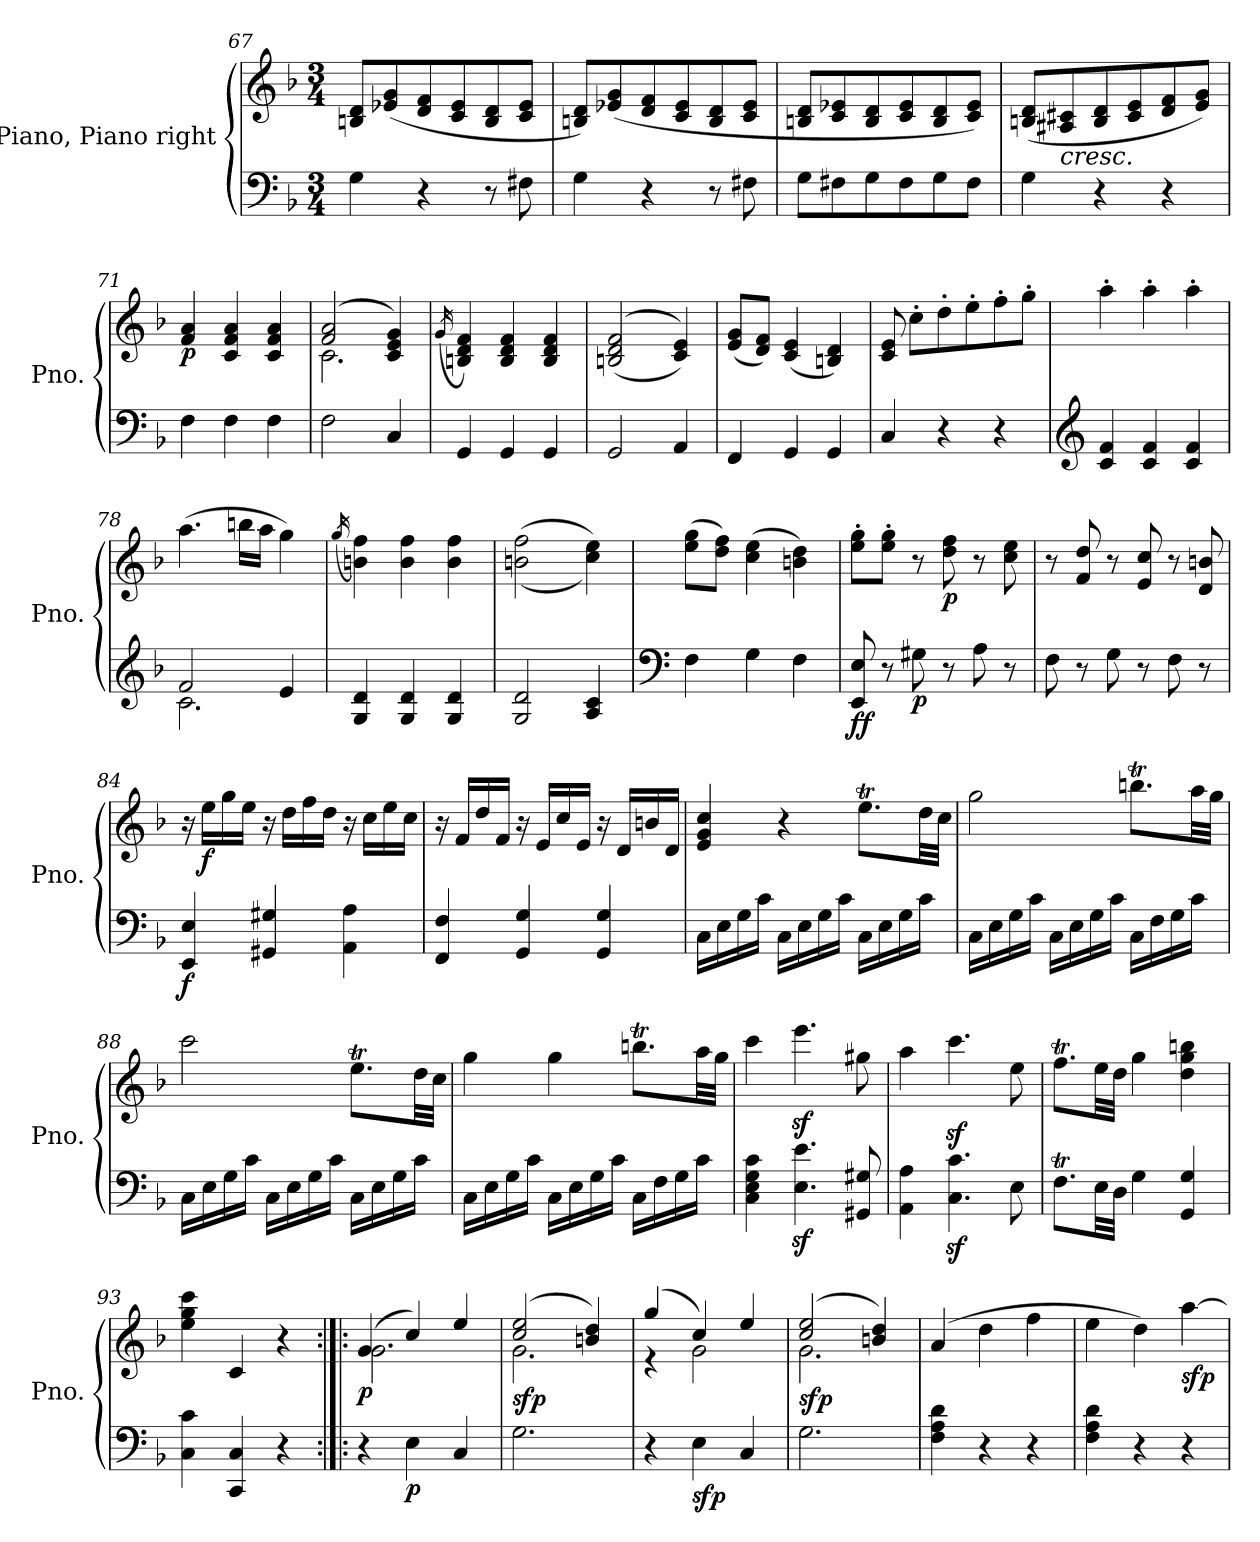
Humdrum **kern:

**kern	**kern	**dynam
*part1	*part1	*part1
*staff2	*staff1	*staff1/2
*I"Piano, Piano right	*	*
*I'Pno.	*	*
*clefF4	*clefG2	*
*k[b-]	*k[b-]	*
*M3/4	*M3/4	*
=67	=67	=67
4G\	8Bn/ 8d/L	.
.	(<8e-X/ 8g/	.
4r	8d/ 8f/	.
.	8c/ 8e-/	.
8r	8B/ 8d/	.
8F#X\	8c/ 8e-/J	.
=68	=68	=68
4G\	8Bn/ 8d/L)	.
.	(<8e-X/ 8g/	.
4r	8d/ 8f/	.
.	8c/ 8e-/	.
8r	8B/ 8d/	.
8F#X\	8c/ 8e-/J	.
=69	=69	=69
8G\L	8Bn/ 8d/L	.
8F#X\	8c/ 8e-X/	.
8G\	8B/ 8d/	.
8F#\	8c/ 8e-/	.
8G\	8B/ 8d/	.
8F#\J	8c/ 8e-/J)	.
=70	=70	=70
4G\	(<8Bn/ 8d/L	.
!	!LO:TX:b:i:t=cresc.	!
.	8A#X/ 8c#X/	.
4r	8B/ 8d/	.
.	8c#/ 8e/	.
4r	8d/ 8f/	.
.	8e/ 8g/J)	.
=71	=71	=71
!	!	!LO:DY:b
4F\	4f/ 4a/	p
4F\	4c/ 4f/ 4a/	.
4F\	4c/ 4f/ 4a/	.
=72	=72	=72
*	*^	*
2F\	(>2f/ 2a/	2.c\	.
4C/	4c/ 4e/ 4g/)	.	.
*	*v	*v	*
=73	=73	=73
.	(>16qg/	.
4GG/	4Bn/ 4d/ 4f/)	.
4GG/	4B/ 4d/ 4f/	.
4GG/	4B/ 4d/ 4f/	.
=74	=74	=74
2GG/	(>(<2Bn/ 2d/ 2f/	.
4AA/	4c/ 4e/))	.
=75	=75	=75
4FF/	(<8e/ 8g/L	.
.	8d/ 8f/J)	.
4GG/	(<4c/ 4e/	.
4GG/	4Bn/ 4d/)	.
=76	=76	=76
4C/	8c/ 8e/	.
.	8cc'\L	.
4r	8dd'\	.
.	8ee'\	.
4r	8ff'\	.
.	8gg'\J	.
=77	=77	=77
*clefG2	*	*
4c/ 4f/	4aa'\	.
4c/ 4f/	4aa'\	.
4c/ 4f/	4aa'\	.
=78	=78	=78
*^	*	*
2f/	2.c\	(>4.aa\	.
.	.	16bbn\LL	.
.	.	16aa\JJ	.
4e/	.	4gg\)	.
*v	*v	*	*
=79	=79	=79
.	(>16qgg/	.
4G/ 4d/	4bn\ 4ff\)	.
4G/ 4d/	4b\ 4ff\	.
4G/ 4d/	4b\ 4ff\	.
=80	=80	=80
2G/ 2d/	(<(>2bn\ 2ff\	.
4A/ 4c/	4cc\ 4ee\))	.
=81	=81	=81
*clefF4	*	*
4F\	(>8ee\ 8gg\L	.
.	8dd\ 8ff\J)	.
4G\	(>4cc\ 4ee\	.
4F\	4bn\ 4dd\)	.
=82	=82	=82
!	!	!LO:DY:b=2
!	!	!LO:DY:n=1:b
8EE/ 8E/	8ee\' 8gg\'L	f f
8r	8ee\' 8gg\'J	.
!	!	!LO:DY:n=2:b=2
8G#X\	8r	p
!	!	!LO:DY:n=3:b
8r	8dd\ 8ff\	p
8A\	8r	.
8r	8cc\ 8ee\	.
=83	=83	=83
8F\	8r	.
8r	8f/ 8dd/	.
8G\	8r	.
8r	8e/ 8cc/	.
8F\	8r	.
8r	8d/ 8bn/	.
=84	=84	=84
!	!	!LO:DY:b=2
4EE/ 4E/	16r	f
!	!	!LO:DY:b
.	16ee\LL	f
.	16gg\	.
.	16ee\JJ	.
4GG#X/ 4G#X/	16r	.
.	16dd\LL	.
.	16ff\	.
.	16dd\JJ	.
4AA\ 4A\	16r	.
.	16cc\LL	.
.	16ee\	.
.	16cc\JJ	.
=85	=85	=85
4FF/ 4F/	16r	.
.	16f/LL	.
.	16dd/	.
.	16f/JJ	.
4GG/ 4G/	16r	.
.	16e/LL	.
.	16cc/	.
.	16e/JJ	.
4GG/ 4G/	16r	.
.	16d/LL	.
.	16bn/	.
.	16d/JJ	.
=86	=86	=86
16C\LL	4e/ 4g/ 4cc/	.
16E\	.	.
16G\	.	.
16c\JJ	.	.
16C\LL	4r	.
16E\	.	.
16G\	.	.
16c\JJ	.	.
16C\LL	8.eet\L	.
16E\	.	.
16G\	.	.
16c\JJ	32dd\LL	.
.	32cc\JJJ	.
=87	=87	=87
16C\LL	2gg\	.
16E\	.	.
16G\	.	.
16c\JJ	.	.
16C\LL	.	.
16E\	.	.
16G\	.	.
16c\JJ	.	.
16C\LL	8.bbnt\L	.
16F\	.	.
16G\	.	.
16c\JJ	32aa\LL	.
.	32gg\JJJ	.
=88	=88	=88
16C\LL	2ccc\	.
16E\	.	.
16G\	.	.
16c\JJ	.	.
16C\LL	.	.
16E\	.	.
16G\	.	.
16c\JJ	.	.
16C\LL	8.eet\L	.
16E\	.	.
16G\	.	.
16c\JJ	32dd\LL	.
.	32cc\JJJ	.
=89	=89	=89
16C\LL	4gg\	.
16E\	.	.
16G\	.	.
16c\JJ	.	.
16C\LL	4gg\	.
16E\	.	.
16G\	.	.
16c\JJ	.	.
16C\LL	8.bbnt\L	.
16F\	.	.
16G\	.	.
16c\JJ	32aa\LL	.
.	32gg\JJJ	.
=90	=90	=90
4C\ 4E\ 4G\ 4c\	4ccc\	.
4.E\z< 4.e\z<	4.eeez<\	.
8GG#X/ 8G#X/	8gg#X\	.
=91	=91	=91
4AA\ 4A\	4aa\	.
4.C\z< 4.c\z<	4.cccz<\	.
8E\	8ee\	.
=92	=92	=92
8.FT\L	8.ffT\L	.
32E\LL	32ee\LL	.
32D\JJJ	32dd\JJJ	.
4G\	4gg\	.
4GG/ 4G/	4dd\ 4gg\ 4bbn\	.
=93	=93	=93
4C\ 4c\	4ee\ 4gg\ 4ccc\	.
4CC/ 4C/	4c/	.
4r	4r	.
=94:|!|:	=94:|!|:	=94:|!|:
*	*^	*
!	!	!	!LO:DY:b
4r	(>4g/	2.g\	p
!	!	!	!LO:DY:b=2
4E\	4cc/)	.	p
4C/	4ee/	.	.
=95	=95	=95	=95
!	!	!	!LO:DY:b
2.G\	(>2cc/ 2ee/	2.g\	sfp
.	4bn/ 4dd/)	.	.
=96	=96	=96	=96
4r	(>4gg/	4r	.
!	!	!	!LO:DY:b=2
4E\	4cc/)	2g\	sfp
4C/	4ee/	.	.
=97	=97	=97	=97
!	!	!	!LO:DY:b
2.G\	(>2cc/ 2ee/	2.g\	sfp
.	4bn/ 4dd/)	.	.
*	*v	*v	*
=98	=98	=98
4F\ 4A\ 4d\	(>4a/	.
4r	4dd\	.
4r	4ff\	.
=99	=99	=99
4F\ 4A\ 4d\	4ee\	.
4r	4dd\)	.
!	!	!LO:DY:b
4r	[4aa\	sfp
=	=	=
*-	*-	*-
